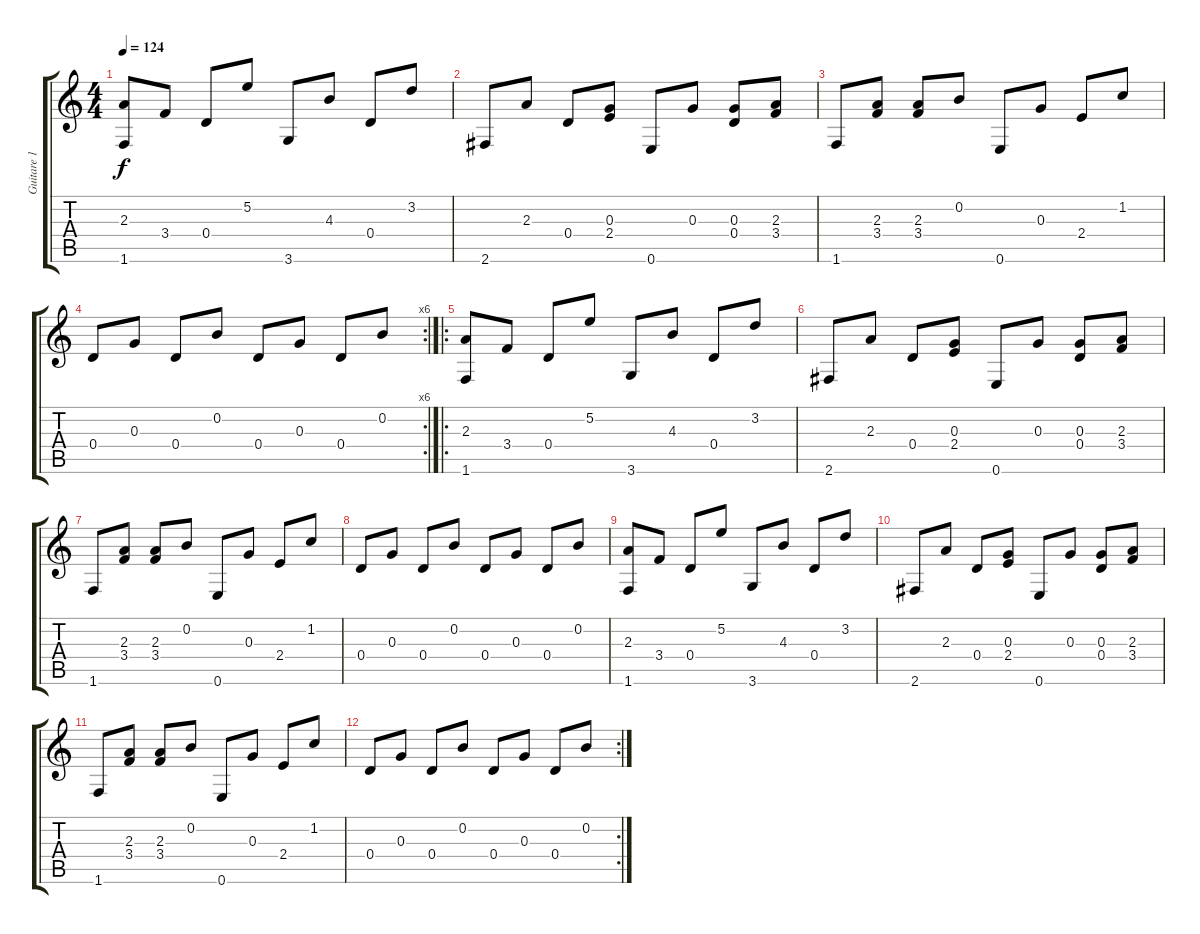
\track ("Guitare 1" "Guitare 1") {instrument electricguitarclean}
\staff {score tabs}
\tuning (E4 B3 G3 D3 A2 E2) {hide}
\ts (4 4)
\tempo 124
\clef g2
\ks c
(2.3 1.6).8{dy f} 3.4.8 0.4.8 5.2.8 3.6.8 4.3.8 0.4.8 3.2.8 |
2.6.8 2.3.8 0.4.8 (0.3 2.4).8 0.6.8 0.3.8 (0.3 0.4).8 (2.3 3.4).8 |
1.6.8 (2.3 3.4).8 (2.3 3.4).8 0.2.8 0.6.8 0.3.8 2.4.8 1.2.8 |
\rc 6
0.4.8 0.3.8 0.4.8 0.2.8 0.4.8 0.3.8 0.4.8 0.2.8 |
\ro
(2.3 1.6).8 3.4.8 0.4.8 5.2.8 3.6.8 4.3.8 0.4.8 3.2.8 |
2.6.8 2.3.8 0.4.8 (0.3 2.4).8 0.6.8 0.3.8 (0.3 0.4).8 (2.3 3.4).8 |
1.6.8 (2.3 3.4).8 (2.3 3.4).8 0.2.8 0.6.8 0.3.8 2.4.8 1.2.8 |
0.4.8 0.3.8 0.4.8 0.2.8 0.4.8 0.3.8 0.4.8 0.2.8 |
(2.3 1.6).8 3.4.8 0.4.8 5.2.8 3.6.8 4.3.8 0.4.8 3.2.8 |
2.6.8 2.3.8 0.4.8 (0.3 2.4).8 0.6.8 0.3.8 (0.3 0.4).8 (2.3 3.4).8 |
1.6.8 (2.3 3.4).8 (2.3 3.4).8 0.2.8 0.6.8 0.3.8 2.4.8 1.2.8 |
\rc 2
0.4.8 0.3.8 0.4.8 0.2.8 0.4.8 0.3.8 0.4.8 0.2.8
